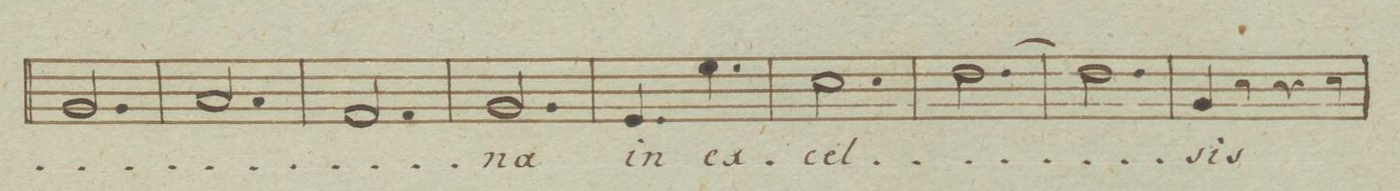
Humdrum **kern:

**kern	**text	**dynam
*I"Basso.	*	*
*clefF4	*	*
*k[b-e-]	*	*
*met(c)	*	*
*M6/8	*	*
2.BB-/	.	.
=204	=204	=204
2.C/	.	.
=205	=205	=205
2.AA/	.	.
=206	=206	=206
2.BB-/	-na	.
=207	=207	=207
4.GG/	in	.
4.G\	ex-	.
=208	=208	=208
2.E-\	-cel-	.
=209	=209	=209
[2.F\	.	.
=210	=210	=210
2.F\]	.	.
=211	=211	=211
4BB-/	-sis	.
8r	.	.
4r	.	.
8r	.	.
=212	=212	=212
*-	*-	*-
